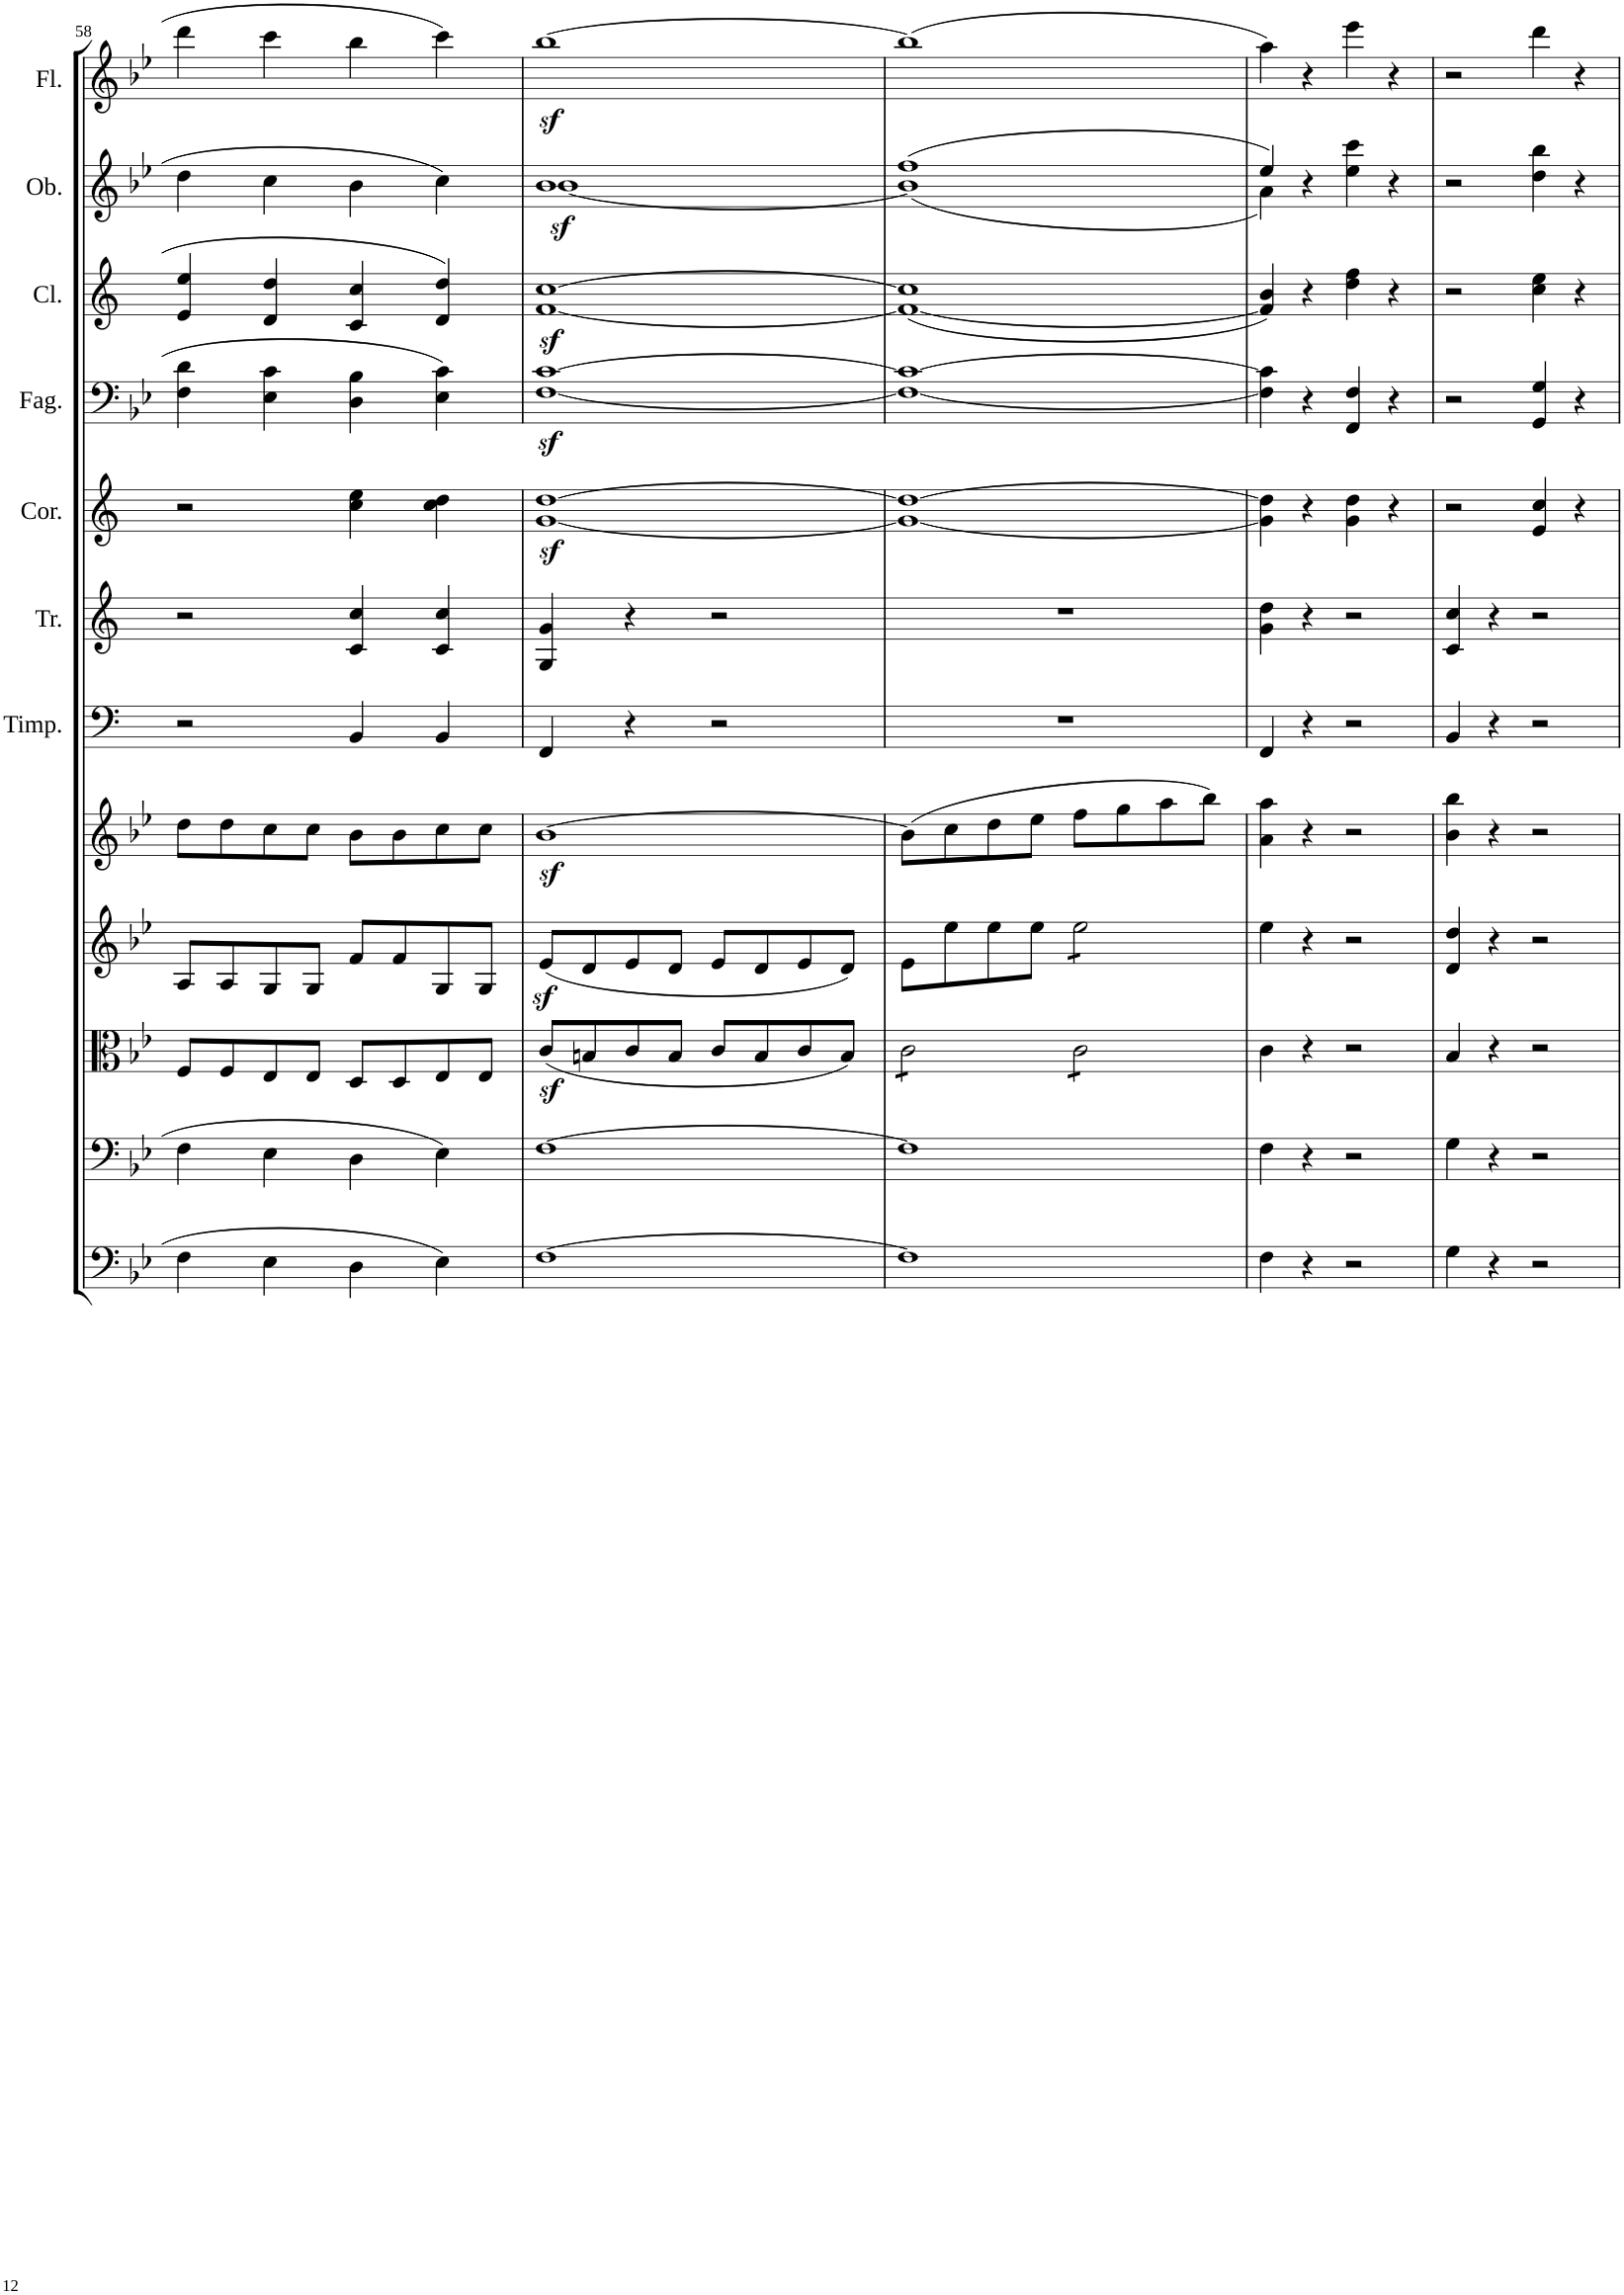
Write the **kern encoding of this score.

**kern	**kern	**kern	**kern	**kern	**kern	**kern	**kern	**kern	**kern	**kern	**dynam	**kern
*part12	*part11	*part10	*part9	*part8	*part7	*part6	*part5	*part4	*part3	*part2	*part2	*part1
*staff12	*staff11	*staff10	*staff9	*staff8	*staff7	*staff6	*staff5	*staff4	*staff3	*staff2	*staff2	*staff1
*I"Contrabasso	*I"Violoncello	*I"Viola	*I"Violino II	*I"Violino I	*I"Timpani in B-F	*I"Trombe in B	*I"Corni in B	*I"Fagotti	*I"Clarinetti in B	*I"Oboi	*	*I"Flauto
*	*	*	*	*	*I'Timp.	*I'Tr.	*I'Cor.	*I'Fag.	*I'Cl.	*I'Ob.	*	*I'Fl.
!!LO:PB:g=z
*clefF4	*clefF4	*clefC3	*clefG2	*clefG2	*clefF4	*clefG2	*clefG2	*clefF4	*clefG2	*clefG2	*	*clefG2
*Trd7c12	*	*	*	*	*	*Trd1c2	*Trd8c14	*	*Trd1c2	*	*	*
*k[b-e-]	*k[b-e-]	*k[b-e-]	*k[b-e-]	*k[b-e-]	*k[b-e-]	*k[]	*k[]	*k[b-e-]	*k[]	*k[b-e-]	*	*k[b-e-]
*M2/2	*M2/2	*M2/2	*M2/2	*M2/2	*M2/2	*M2/2	*M2/2	*M2/2	*M2/2	*M2/2	*	*M2/2
*met(c|)	*met(c|)	*met(c|)	*met(c|)	*met(c|)	*met(c|)	*met(c|)	*met(c|)	*met(c|)	*met(c|)	*met(c|)	*	*met(c|)
=58	=58	=58	=58	=58	=58	=58	=58	=58	=58	=58	=58	=58
4F\	4F\	8F/L	8A/L	8dd\L	2r	2r	2r	4F\ 4d\	4e/ 4ee/	4dd\	.	4ddd\
.	.	8F/	8A/	8dd\	.	.	.	.	.	.	.	.
4E-\	4E-\	8E-/	8G/	8cc\	.	.	.	4E-\ 4c\	4d/ 4dd/	4cc\	.	4ccc\
.	.	8E-/J	8G/J	8cc\J	.	.	.	.	.	.	.	.
4D\	4D\	8D/L	8f/L	8b-\L	4BB-/	4c/ 4cc/	4cc\ 4ee\	4D\ 4B-\	4c/ 4cc/	4b-\	.	4bb-\
.	.	8D/	8f/	8b-\	.	.	.	.	.	.	.	.
4E-\	4E-\	8E-/	8G/	8cc\	4BB-/	4c/ 4cc/	4cc\ 4dd\	4E-\ 4c\	4d/ 4dd/	4cc\	.	4ccc\
.	.	8E-/J	8G/J	8cc\J	.	.	.	.	.	.	.	.
=59	=59	=59	=59	=59	=59	=59	=59	=59	=59	=59	=59	=59
*	*	*	*	*	*	*	*	*	*	*^	*	*
!	!	!	!	!	!	!	!	!	!	!	!	!LO:DY:b	!
[1F	[1F	(8cz<^/L	(8e-z<^/L	[1b-z<^	4FF/	4G/ 4g/	[1gz<^ [1ddz<^	[1Fz<^ [1cz<^	[1fz<^ [1ccz<^	1b-	[1b-^	sf	[1bb-z<^
.	.	8Bn/	8d/	.	.	.	.	.	.	.	.	.	.
.	.	8c/	8e-/	.	4r	4r	.	.	.	.	.	.	.
.	.	8B/J	8d/J	.	.	.	.	.	.	.	.	.	.
.	.	8c/L	8e-/L	.	2r	2r	.	.	.	.	.	.	.
.	.	8B/	8d/	.	.	.	.	.	.	.	.	.	.
.	.	8c/	8e-/	.	.	.	.	.	.	.	.	.	.
.	.	8B/J)	8d/J)	.	.	.	.	.	.	.	.	.	.
=60	=60	=60	=60	=60	=60	=60	=60	=60	=60	=60	=60	=60	=60
*	*	*tremolo	*	*	*	*	*	*	*	*	*	*	*
1F]	1F]	8c\L	8e-\L	(8b-\L]	1r	1r	1g_ 1dd_	1F_ 1c_	(1f_ 1cc]	(1ff	(1b-]	.	(1bb-]
.	.	8c\	8ee-\	8cc\	.	.	.	.	.	.	.	.	.
.	.	8c\	8ee-\	8dd\	.	.	.	.	.	.	.	.	.
.	.	8c\J	8ee-\J	8ee-\J	.	.	.	.	.	.	.	.	.
*	*	*	*tremolo	*	*	*	*	*	*	*	*	*	*
.	.	8c\L	8ee-\L	8ff\L	.	.	.	.	.	.	.	.	.
.	.	8c\	8ee-\	8gg\	.	.	.	.	.	.	.	.	.
.	.	8c\	8ee-\	8aa\	.	.	.	.	.	.	.	.	.
.	.	8c\J	8ee-\J	8bb-\J)	.	.	.	.	.	.	.	.	.
*	*	*	*Xtremolo	*	*	*	*	*	*	*	*	*	*
*	*	*Xtremolo	*	*	*	*	*	*	*	*	*	*	*
=61	=61	=61	=61	=61	=61	=61	=61	=61	=61	=61	=61	=61	=61
4F\	4F\	4c\	4ee-\	4a\ 4aa\	4FF/	4g\ 4dd\	4g\] 4dd\]	4F\] 4c\]	4f/] 4b/)	4ee-/)	4a\)	.	4aa\)
4r	4r	4r	4r	4r	4r	4r	4r	4r	4r	4r	2.ryy	.	4r
2r	2r	2r	2r	2r	2r	2r	4g\ 4dd\	4FF/ 4F/	4dd\ 4ff\	4ee-\ 4ccc\	.	.	4eee-\
.	.	.	.	.	.	.	4r	4r	4r	4r	.	.	4r
*	*	*	*	*	*	*	*	*	*	*v	*v	*	*
=62	=62	=62	=62	=62	=62	=62	=62	=62	=62	=62	=62	=62
4G\	4G\	4B-/	4d/ 4dd/	4b-\ 4bb-\	4BB-/	4c/ 4cc/	2r	2r	2r	2r	.	2r
4r	4r	4r	4r	4r	4r	4r	.	.	.	.	.	.
2r	2r	2r	2r	2r	2r	2r	4e/ 4cc/	4GG/ 4G/	4cc\ 4ee\	4dd\ 4bb-\	.	4ddd\
.	.	.	.	.	.	.	4r	4r	4r	4r	.	4r
=	=	=	=	=	=	=	=	=	=	=	=	=
*-	*-	*-	*-	*-	*-	*-	*-	*-	*-	*-	*-	*-
